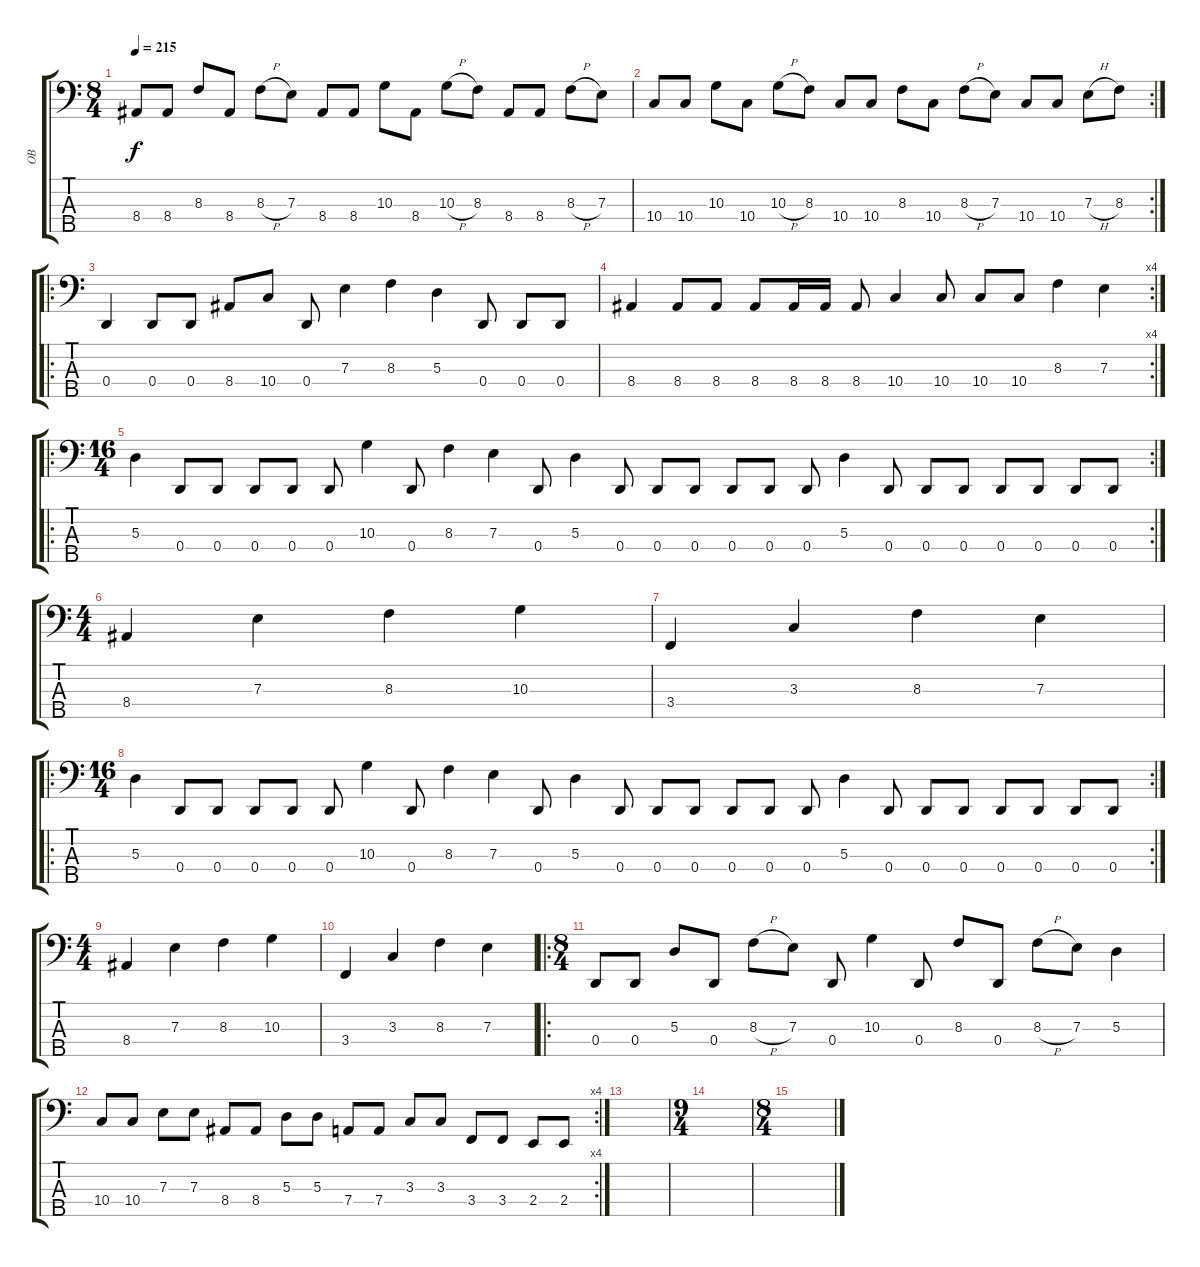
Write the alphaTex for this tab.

\track ("OB" "OB") {instrument electricbassfinger}
\staff {score tabs}
\tuning (G2 D2 A1 D1 A0) {hide}
\ts (8 4)
\tempo 215
\clef f4
\ks c
8.4.8{dy f} 8.4.8 8.3.8 8.4.8 8.3{h}.8 7.3.8 8.4.8 8.4.8 10.3.8 8.4.8 10.3{h}.8 8.3.8 8.4.8 8.4.8 8.3{h}.8 7.3.8 |
\rc 2
10.4.8 10.4.8 10.3.8 10.4.8 10.3{h}.8 8.3.8 10.4.8 10.4.8 8.3.8 10.4.8 8.3{h}.8 7.3.8 10.4.8 10.4.8 7.3{h}.8 8.3.8 |
\ro
0.4.4 0.4.8 0.4.8 8.4.8 10.4.8 0.4.8 7.3.4 8.3.4 5.3.4 0.4.8 0.4.8 0.4.8 |
\rc 4
8.4.4 8.4.8 8.4.8 8.4.8 8.4.16 8.4.16 8.4.8 10.4.4 10.4.8 10.4.8 10.4.8 8.3.4 7.3.4 |
\ro
\rc 2
\ts (16 4)
5.3.4 0.4.8 0.4.8 0.4.8 0.4.8 0.4.8 10.3.4 0.4.8 8.3.4 7.3.4 0.4.8 5.3.4 0.4.8 0.4.8 0.4.8 0.4.8 0.4.8 0.4.8 5.3.4 0.4.8 0.4.8 0.4.8 0.4.8 0.4.8 0.4.8 0.4.8 |
\ts (4 4)
8.4.4 7.3.4 8.3.4 10.3.4 |
3.4.4 3.3.4 8.3.4 7.3.4 |
\ro
\rc 2
\ts (16 4)
5.3.4 0.4.8 0.4.8 0.4.8 0.4.8 0.4.8 10.3.4 0.4.8 8.3.4 7.3.4 0.4.8 5.3.4 0.4.8 0.4.8 0.4.8 0.4.8 0.4.8 0.4.8 5.3.4 0.4.8 0.4.8 0.4.8 0.4.8 0.4.8 0.4.8 0.4.8 |
\ts (4 4)
8.4.4 7.3.4 8.3.4 10.3.4 |
3.4.4 3.3.4 8.3.4 7.3.4 |
\ro
\ts (8 4)
0.4.8 0.4.8 5.3.8 0.4.8 8.3{h}.8 7.3.8 0.4.8 10.3.4 0.4.8 8.3.8 0.4.8 8.3{h}.8 7.3.8 5.3.4 |
\rc 4
10.4.8 10.4.8 7.3.8 7.3.8 8.4.8 8.4.8 5.3.8 5.3.8 7.4.8 7.4.8 3.3.8 3.3.8 3.4.8 3.4.8 2.4.8 2.4.8 |
|
\ts (9 4)
|
\ts (8 4)
